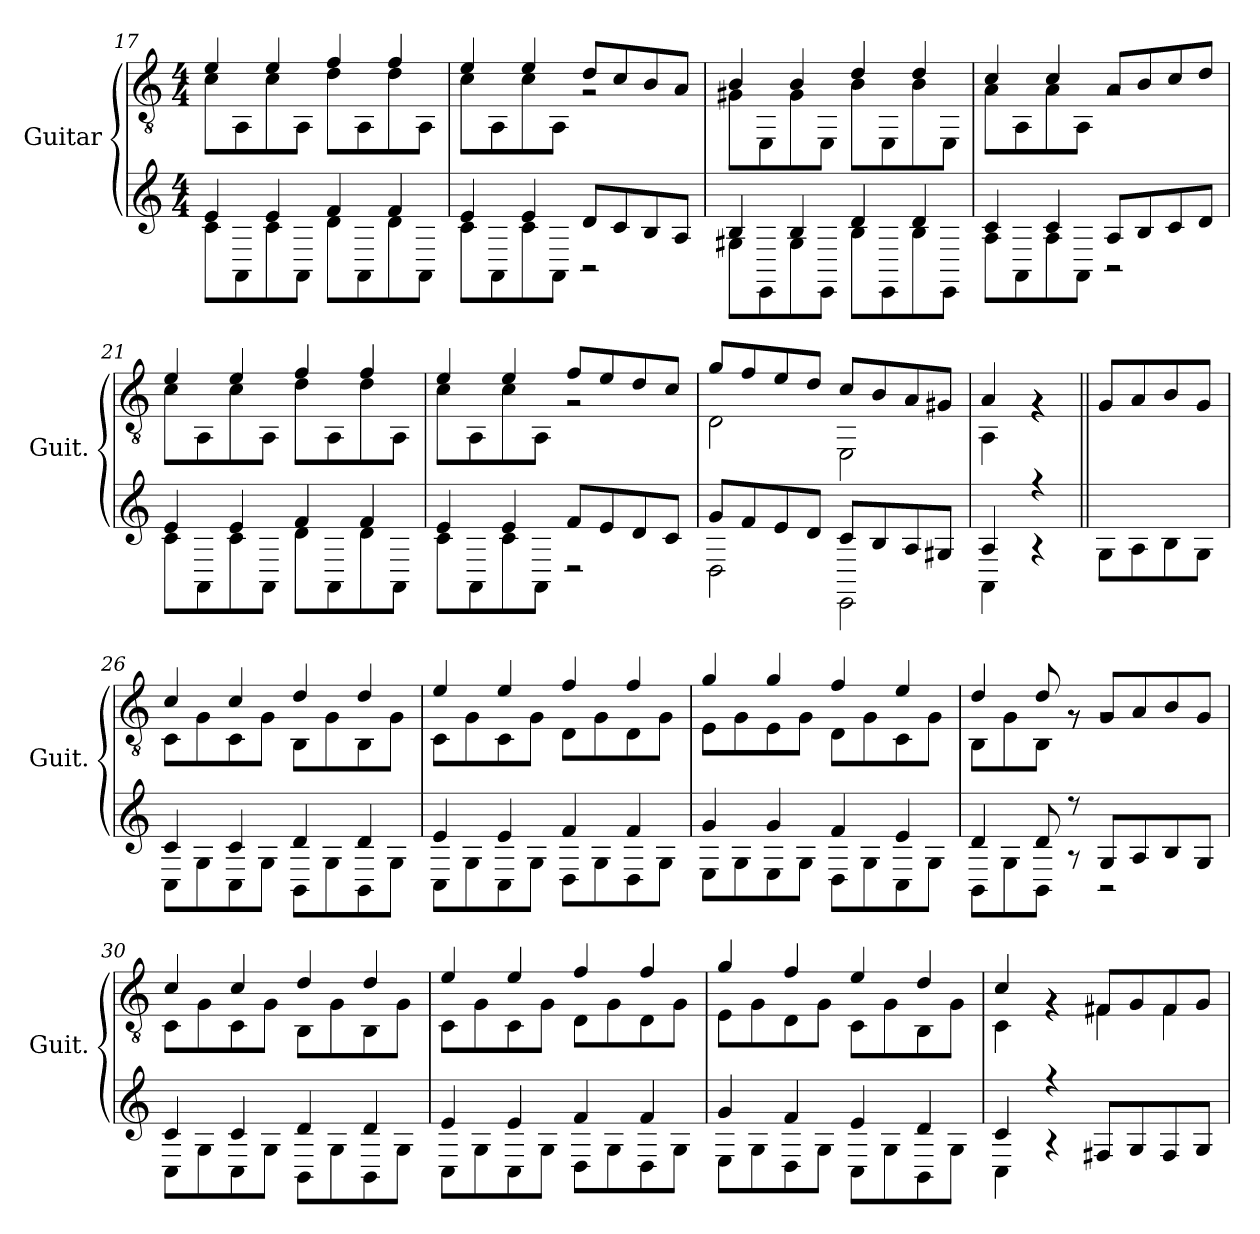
**kern	**kern
*part1	*part1
*staff2	*staff1
*I"Guitar	*
*I'Guit.	*
!!LO:LB:g=z
*	*clefGv2
*k[]	*k[]
*M4/4	*M4/4
=17	=17
*^	*^
4e/	8c\L	4e/	8c\L
.	8AA\	.	8AA\
4e/	8c\	4e/	8c\
.	8AA\J	.	8AA\J
4f/	8d\L	4f/	8d\L
.	8AA\	.	8AA\
4f/	8d\	4f/	8d\
.	8AA\J	.	8AA\J
=18	=18	=18	=18
4e/	8c\L	4e/	8c\L
.	8AA\	.	8AA\
4e/	8c\	4e/	8c\
.	8AA\J	.	8AA\J
8d/L	2r	8d/L	2rG
8c/	.	8c/	.
8B/	.	8B/	.
8A/J	.	8A/J	.
=19	=19	=19	=19
4B/	8G#X\L	4B/	8G#X\L
.	8EE\	.	8EE\
4B/	8G#\	4B/	8G#\
.	8EE\J	.	8EE\J
4d/	8B\L	4d/	8B\L
.	8EE\	.	8EE\
4d/	8B\	4d/	8B\
.	8EE\J	.	8EE\J
=20	=20	=20	=20
4c/	8A\L	4c/	8A\L
.	8AA\	.	8AA\
4c/	8A\	4c/	8A\
.	8AA\J	.	8AA\J
8A/L	2r	8A/L	2rG
8B/	.	8B/	.
8c/	.	8c/	.
8d/J	.	8d/J	.
!!LO:LB:g=z	!!
=21	=21	=21	=21
4e/	8c\L	4e/	8c\L
.	8AA\	.	8AA\
4e/	8c\	4e/	8c\
.	8AA\J	.	8AA\J
4f/	8d\L	4f/	8d\L
.	8AA\	.	8AA\
4f/	8d\	4f/	8d\
.	8AA\J	.	8AA\J
=22	=22	=22	=22
4e/	8c\L	4e/	8c\L
.	8AA\	.	8AA\
4e/	8c\	4e/	8c\
.	8AA\J	.	8AA\J
8f/L	2r	8f/L	2rG
8e/	.	8e/	.
8d/	.	8d/	.
8c/J	.	8c/J	.
=23	=23	=23	=23
8g/L	2D	8g/L	2D\
8f/	.	8f/	.
8e/	.	8e/	.
8d/J	.	8d/J	.
8c/L	2EE	8c/L	2EE\
8B/	.	8B/	.
8A/	.	8A/	.
8G#X/J	.	8G#X/J	.
=24	=24	=24	=24
4A/	4AA\	4A/	4AA\
4r	4r	4rG	4rG
*v	*v	*	*
*	*v	*v
!!LO:PB:g=z
=25||	=25||
8G\L	8G/L
8A\	8A/
8B\	8B/
8G\J	8G/J
=26	=26
*^	*^
4c/	8C\L	4c/	8C\L
.	8G\	.	8G\
4c/	8C\	4c/	8C\
.	8G\J	.	8G\J
4d/	8BB\L	4d/	8BB\L
.	8G\	.	8G\
4d/	8BB\	4d/	8BB\
.	8G\J	.	8G\J
=27	=27	=27	=27
4e/	8C\L	4e/	8C\L
.	8G\	.	8G\
4e/	8C\	4e/	8C\
.	8G\J	.	8G\J
4f/	8D\L	4f/	8D\L
.	8G\	.	8G\
4f/	8D\	4f/	8D\
.	8G\J	.	8G\J
=28	=28	=28	=28
4g/	8E\L	4g/	8E\L
.	8G\	.	8G\
4g/	8E\	4g/	8E\
.	8G\J	.	8G\J
4f/	8D\L	4f/	8D\L
.	8G\	.	8G\
4e/	8C\	4e/	8C\
.	8G\J	.	8G\J
=29	=29	=29	=29
4d/	8BB\L	4d/	8BB\L
.	8G\	.	8G\
8d/	8BB\J	8d/	8BB\J
8r	8r	8rG	8rG
8G/L	2r	8G/L	2rG
8A/	.	8A/	.
8B/	.	8B/	.
8G/J	.	8G/J	.
!!LO:LB:g=z	!!
=30	=30	=30	=30
4c/	8C\L	4c/	8C\L
.	8G\	.	8G\
4c/	8C\	4c/	8C\
.	8G\J	.	8G\J
4d/	8BB\L	4d/	8BB\L
.	8G\	.	8G\
4d/	8BB\	4d/	8BB\
.	8G\J	.	8G\J
=31	=31	=31	=31
4e/	8C\L	4e/	8C\L
.	8G\	.	8G\
4e/	8C\	4e/	8C\
.	8G\J	.	8G\J
4f/	8D\L	4f/	8D\L
.	8G\	.	8G\
4f/	8D\	4f/	8D\
.	8G\J	.	8G\J
=32	=32	=32	=32
4g/	8E\L	4g/	8E\L
.	8G\	.	8G\
4f/	8D\	4f/	8D\
.	8G\J	.	8G\J
4e/	8C\L	4e/	8C\L
.	8G\	.	8G\
4d/	8BB\	4d/	8BB\
.	8G\J	.	8G\J
=33	=33	=33	=33
4c/	4C\	4c/	4C\
4r	4r	4rG	4rG
8F#/L	4F#\yy	8F#X/L	4F#\
8G/	.	8G/	.
8F#/	4F#\yy	8F#/	4F#\
8G/J	.	8G/J	.
*v	*v	*	*
*	*v	*v
=	=
*-	*-
